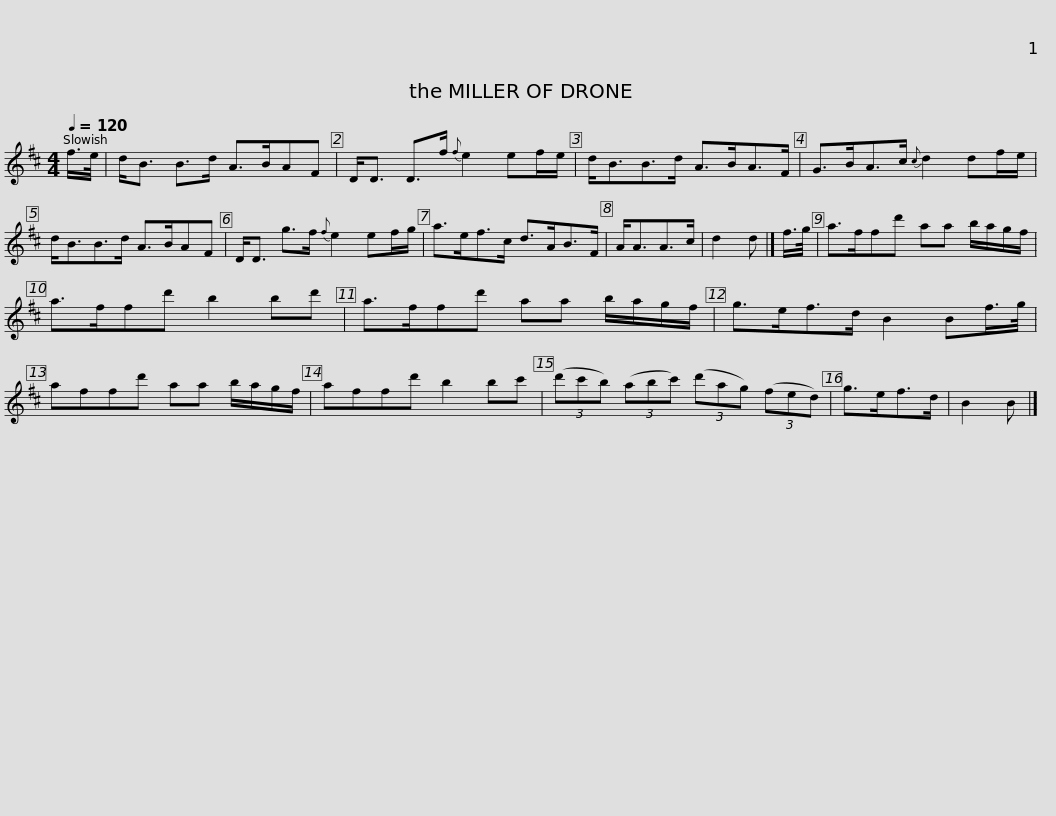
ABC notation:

X:1
L:1/8
Q:1/4=120
M:4/4
I:linebreak $
K:Bmin
V:1 treble
V:1
 f/>e/ | d<B B>d A>BAF | D<D D>f{f} e2 ef/e/ | d<BB>d A>BA>F | G>BA>c{c} d2 df/e/ |$ %5
 d<BB>d A>BAF | D<D g>f{f} e2 ef/g/ | a>ef>c d>AB>F | A<AA>c | d2 d |] %10
 f/>g/ |$ a>ffd' aa b/a/g/f/ | a>ffd' b2 bd' | a>ffd' aa b/a/g/f/ | g>ef>d B2 Bf/>g/ |$ %15
 affd' aa b/a/g/f/ | affd' b2 bc' | (3(d'c'b) (3(abc') (3(d'ag) (3(fed) | g>ef>d | B2 B |] %20
